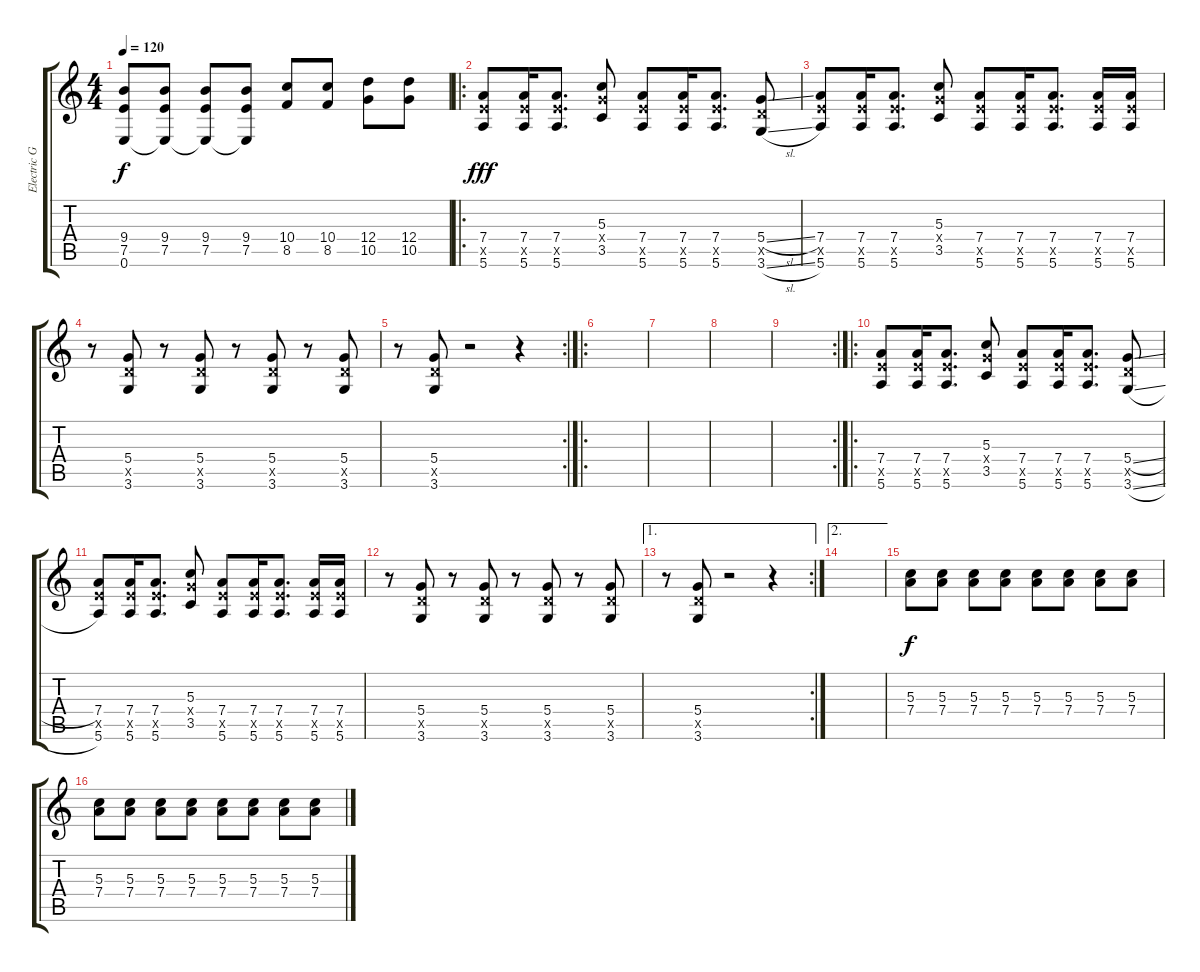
\track ("Electric Guitar" "Electric G") {instrument overdrivenguitar}
\staff {score tabs}
\tuning (E4 B3 G3 D3 A2 E2) {hide}
\ts (4 4)
\tempo 120
\clef g2
\ks c
(9.4 7.5 0.6).8{dy f} (9.4 7.5 0.6{t}).8 (9.4 7.5 0.6{t}).8 (9.4 7.5 0.6{t}).8 (10.4 8.5).8 (10.4 8.5).8 (12.4 10.5).8 (12.4 10.5).8 |
\ro
(7.4 7.5{x} 5.6).8{dy fff} (7.4 7.5{x} 5.6).16 (7.4 7.5{x} 5.6).8{d} (5.3 5.4{x} 3.5).8 (7.4 7.5{x} 5.6).8 (7.4 7.5{x} 5.6).16 (7.4 7.5{x} 5.6).8{d} (5.4{sl} 5.5{x} 3.6{sl}).8 |
(7.4 7.5{x} 5.6).8 (7.4 7.5{x} 5.6).16 (7.4 7.5{x} 5.6).8{d} (5.3 5.4{x} 3.5).8 (7.4 7.5{x} 5.6).8 (7.4 7.5{x} 5.6).16 (7.4 7.5{x} 5.6).8{d} (7.4 7.5{x} 5.6).16 (7.4 7.5{x} 5.6).16 |
r.8 (5.4 5.5{x} 3.6).8 r.8 (5.4 5.5{x} 3.6).8 r.8 (5.4 5.5{x} 3.6).8 r.8 (5.4 5.5{x} 3.6).8 |
\rc 2
r.8 (5.4 5.5{x} 3.6).8 r.2 r.4 |
\ro
|
|
|
\rc 2
|
\ro
(7.4 7.5{x} 5.6).8 (7.4 7.5{x} 5.6).16 (7.4 7.5{x} 5.6).8{d} (5.3 5.4{x} 3.5).8 (7.4 7.5{x} 5.6).8 (7.4 7.5{x} 5.6).16 (7.4 7.5{x} 5.6).8{d} (5.4{sl} 5.5{x} 3.6{sl}).8 |
(7.4 7.5{x} 5.6).8 (7.4 7.5{x} 5.6).16 (7.4 7.5{x} 5.6).8{d} (5.3 5.4{x} 3.5).8 (7.4 7.5{x} 5.6).8 (7.4 7.5{x} 5.6).16 (7.4 7.5{x} 5.6).8{d} (7.4 7.5{x} 5.6).16 (7.4 7.5{x} 5.6).16 |
r.8 (5.4 5.5{x} 3.6).8 r.8 (5.4 5.5{x} 3.6).8 r.8 (5.4 5.5{x} 3.6).8 r.8 (5.4 5.5{x} 3.6).8 |
\ae 1
\rc 2
r.8 (5.4 5.5{x} 3.6).8 r.2 r.4 |
\ae 2
|
(5.3 7.4).8{dy f} (5.3 7.4).8 (5.3 7.4).8 (5.3 7.4).8 (5.3 7.4).8 (5.3 7.4).8 (5.3 7.4).8 (5.3 7.4).8 |
(5.3 7.4).8 (5.3 7.4).8 (5.3 7.4).8 (5.3 7.4).8 (5.3 7.4).8 (5.3 7.4).8 (5.3 7.4).8 (5.3 7.4).8
